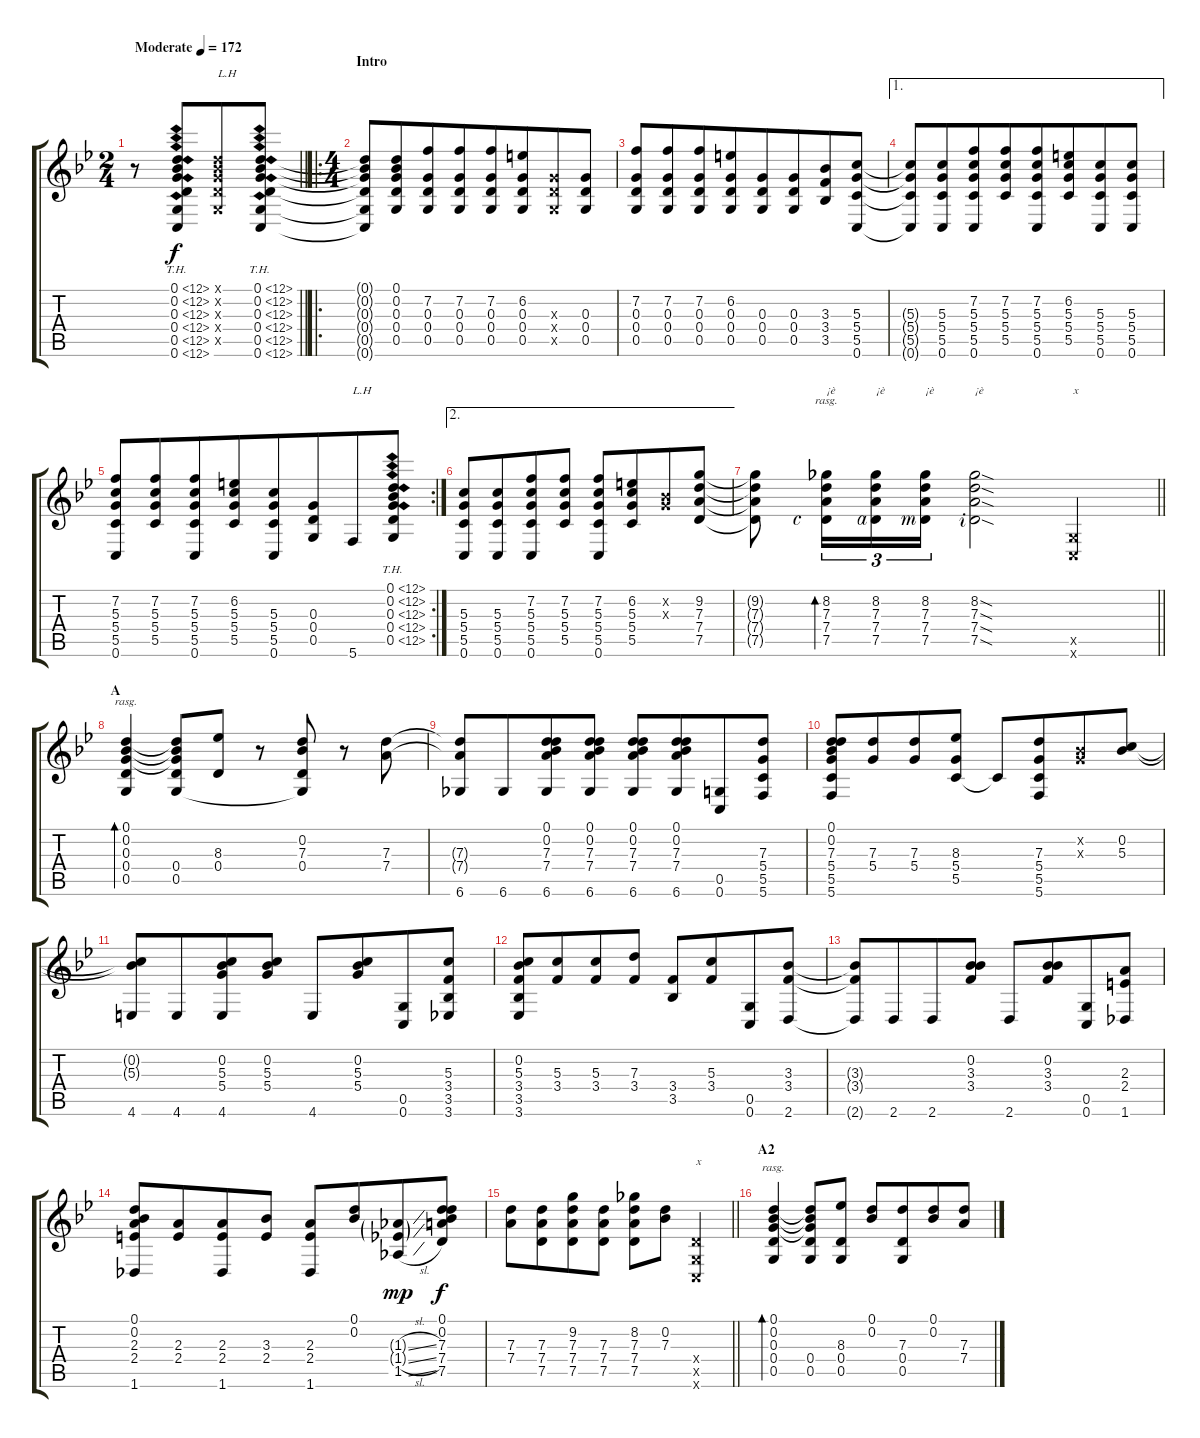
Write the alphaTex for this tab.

\track "" {instrument acousticguitarsteel}
\staff {score tabs}
\tuning (D4 Bb3 G3 D3 G2 C2) {hide}
\ts (2 4)
\tempo (172 "Moderate")
\clef g2
\barLineRight lightlight
\ks bb
r.8{dy f instrument acousticguitarsteel} (0.1{th 12} 0.2{th 12} 0.3{th 12} 0.4{th 12} 0.5{th 12} 0.6{th 12}).8{beam merge} (0.1{x} 0.2{x} 0.3{x} 0.4{x} 0.5{x}).8{txt "L.H"} (0.1{th 12} 0.2{th 12} 0.3{th 12} 0.4{th 12} 0.5{th 12} 0.6{th 12}).8 |
\ro
\ts (4 4)
\section ("" "Intro")
(0.1{t} 0.2{t} 0.3{t} 0.4{t} 0.5{t} 0.6{t}).8 (0.1 0.2 0.3 0.4 0.5).8{beam merge} (7.2 0.3 0.4 0.5).8 (7.2 0.3 0.4 0.5).8{beam merge} (7.2 0.3 0.4 0.5).8 (6.2 0.3 0.4 0.5).8{beam merge} (0.3{x} 0.4{x} 0.5{x}).8 (0.3 0.4 0.5).8 |
(7.2 0.3 0.4 0.5).8 (7.2 0.3 0.4 0.5).8{beam merge} (7.2 0.3 0.4 0.5).8 (6.2 0.3 0.4 0.5).8{beam merge} (0.3 0.4 0.5).8 (0.3 0.4 0.5).8{beam merge} (3.3 3.4 3.5).8 (5.3 5.4 5.5 0.6).8 |
\ae 1
(5.3{t} 5.4{t} 5.5{t} 0.6{t}).8 (5.3 5.4 5.5 0.6).8{beam merge} (7.2 5.3 5.4 5.5 0.6).8 (7.2 5.3 5.4 5.5).8{beam merge} (7.2 5.3 5.4 5.5 0.6).8 (6.2 5.3 5.4 5.5).8{beam merge} (5.3 5.4 5.5 0.6).8 (5.3 5.4 5.5 0.6).8 |
\rc 2
(7.2 5.3 5.4 5.5 0.6).8 (7.2 5.3 5.4 5.5).8{beam merge} (7.2 5.3 5.4 5.5 0.6).8 (6.2 5.3 5.4 5.5).8{beam merge} (5.3 5.4 5.5 0.6).8 (0.3 0.4 0.5).8{beam merge} 5.6.8{txt "L.H"} (0.1{th 12} 0.2{th 12} 0.3{th 12} 0.4{th 12} 0.5{th 12}).8 |
\ae 2
(5.3 5.4 5.5 0.6).8 (5.3 5.4 5.5 0.6).8{beam merge} (7.2 5.3 5.4 5.5 0.6).8 (7.2 5.3 5.4 5.5).8 (7.2 5.3 5.4 5.5 0.6).8 (6.2 5.3 5.4 5.5).8{beam merge} (0.2{x} 0.3{x}).8 (9.2 7.3 7.4 7.5).8 |
\barLineRight lightlight
(9.2{t} 7.3{t} 7.4{t} 7.5{t}).8 (8.2 7.3 7.4 7.5{rf 5}).16{tu (3 2) bd 120 rasg ii txt "¡è"} (8.2 7.3 7.4 7.5{rf 4}).16{tu (3 2) txt "¡è"} (8.2 7.3 7.4 7.5{rf 3}).16{tu (3 2) txt "¡è"} (8.2{sod} 7.3{sod} 7.4{sod} 7.5{sod rf 2}).2{txt "¡è"} (0.5{x} 0.6{x}).4{txt "x"} |
\section ("" "A")
(0.1 0.2 0.3 0.4 0.5).4{bd 120 rasg ii} (0.1{t} 0.2{t} 0.3{t} 0.4 0.5).8 (8.3 0.4).8 r.8 (0.2 7.3 0.4 0.5{t}).8 r.8 (7.3 7.4).8 |
(7.3{t} 7.4{t} 6.6).8 6.6.8{beam merge} (0.1 0.2 7.3 7.4 6.6).8 (0.1 0.2 7.3 7.4 6.6).8 (0.1 0.2 7.3 7.4 6.6).8 (0.1 0.2 7.3 7.4 6.6).8{beam merge} (0.5 0.6).8 (7.3 5.4 5.5 5.6).8 |
(0.1 0.2 7.3 5.4 5.5 5.6).8 (7.3 5.4).8{beam merge} (7.3 5.4).8 (8.3 5.4 5.5).8 5.5{t}.8 (7.3 5.4 5.5 5.6).8{beam merge} (0.2{x} 0.3{x}).8 (0.2 5.3).8 |
(0.2{t} 5.3{t} 4.6).8 4.6.8{beam merge} (0.2 5.3 5.4 4.6).8 (0.2 5.3 5.4).8 4.6.8 (0.2 5.3 5.4).8{beam merge} (0.5 0.6).8 (5.3 3.4 3.5 3.6).8 |
(0.2 5.3 3.4 3.5 3.6).8 (5.3 3.4).8{beam merge} (5.3 3.4).8 (7.3 3.4).8 (3.4 3.5).8 (5.3 3.4).8{beam merge} (0.5 0.6).8 (3.3 3.4 2.6).8 |
(3.3{t} 3.4{t} 2.6{t}).8 2.6.8{beam merge} 2.6.8 (0.2 3.3 3.4).8 2.6.8 (0.2 3.3 3.4).8{beam merge} (0.5 0.6).8 (2.3 2.4 1.6).8 |
(0.1 0.2 2.3 2.4 1.6).8 (2.3 2.4).8{beam merge} (2.3 2.4 1.6).8 (3.3 2.4).8 (2.3 2.4 1.6).8 (0.1 0.2).8{beam merge} (1.3{sl g} 1.4{sl g} 1.5{sl}).8{dy mp} (0.1 0.2 7.3 7.4 7.5).8{dy f} |
\barLineRight lightlight
(7.3 7.4).8 (7.3 7.4 7.5).8{beam merge} (9.2 7.3 7.4 7.5).8 (7.3 7.4 7.5).8 (8.2 7.3 7.4 7.5).8 (0.2 7.3).8 (0.4{x} 0.5{x} 0.6{x}).4{txt "x"} |
\section ("" "A2")
(0.1 0.2 0.3 0.4 0.5).4{bd 120 rasg ii} (0.1{t} 0.2{t} 0.3{t} 0.4 0.5).8 (8.3 0.4 0.5).8 (0.1 0.2).8 (7.3 0.4 0.5).8{beam merge} (0.1 0.2).8 (7.3 7.4).8
